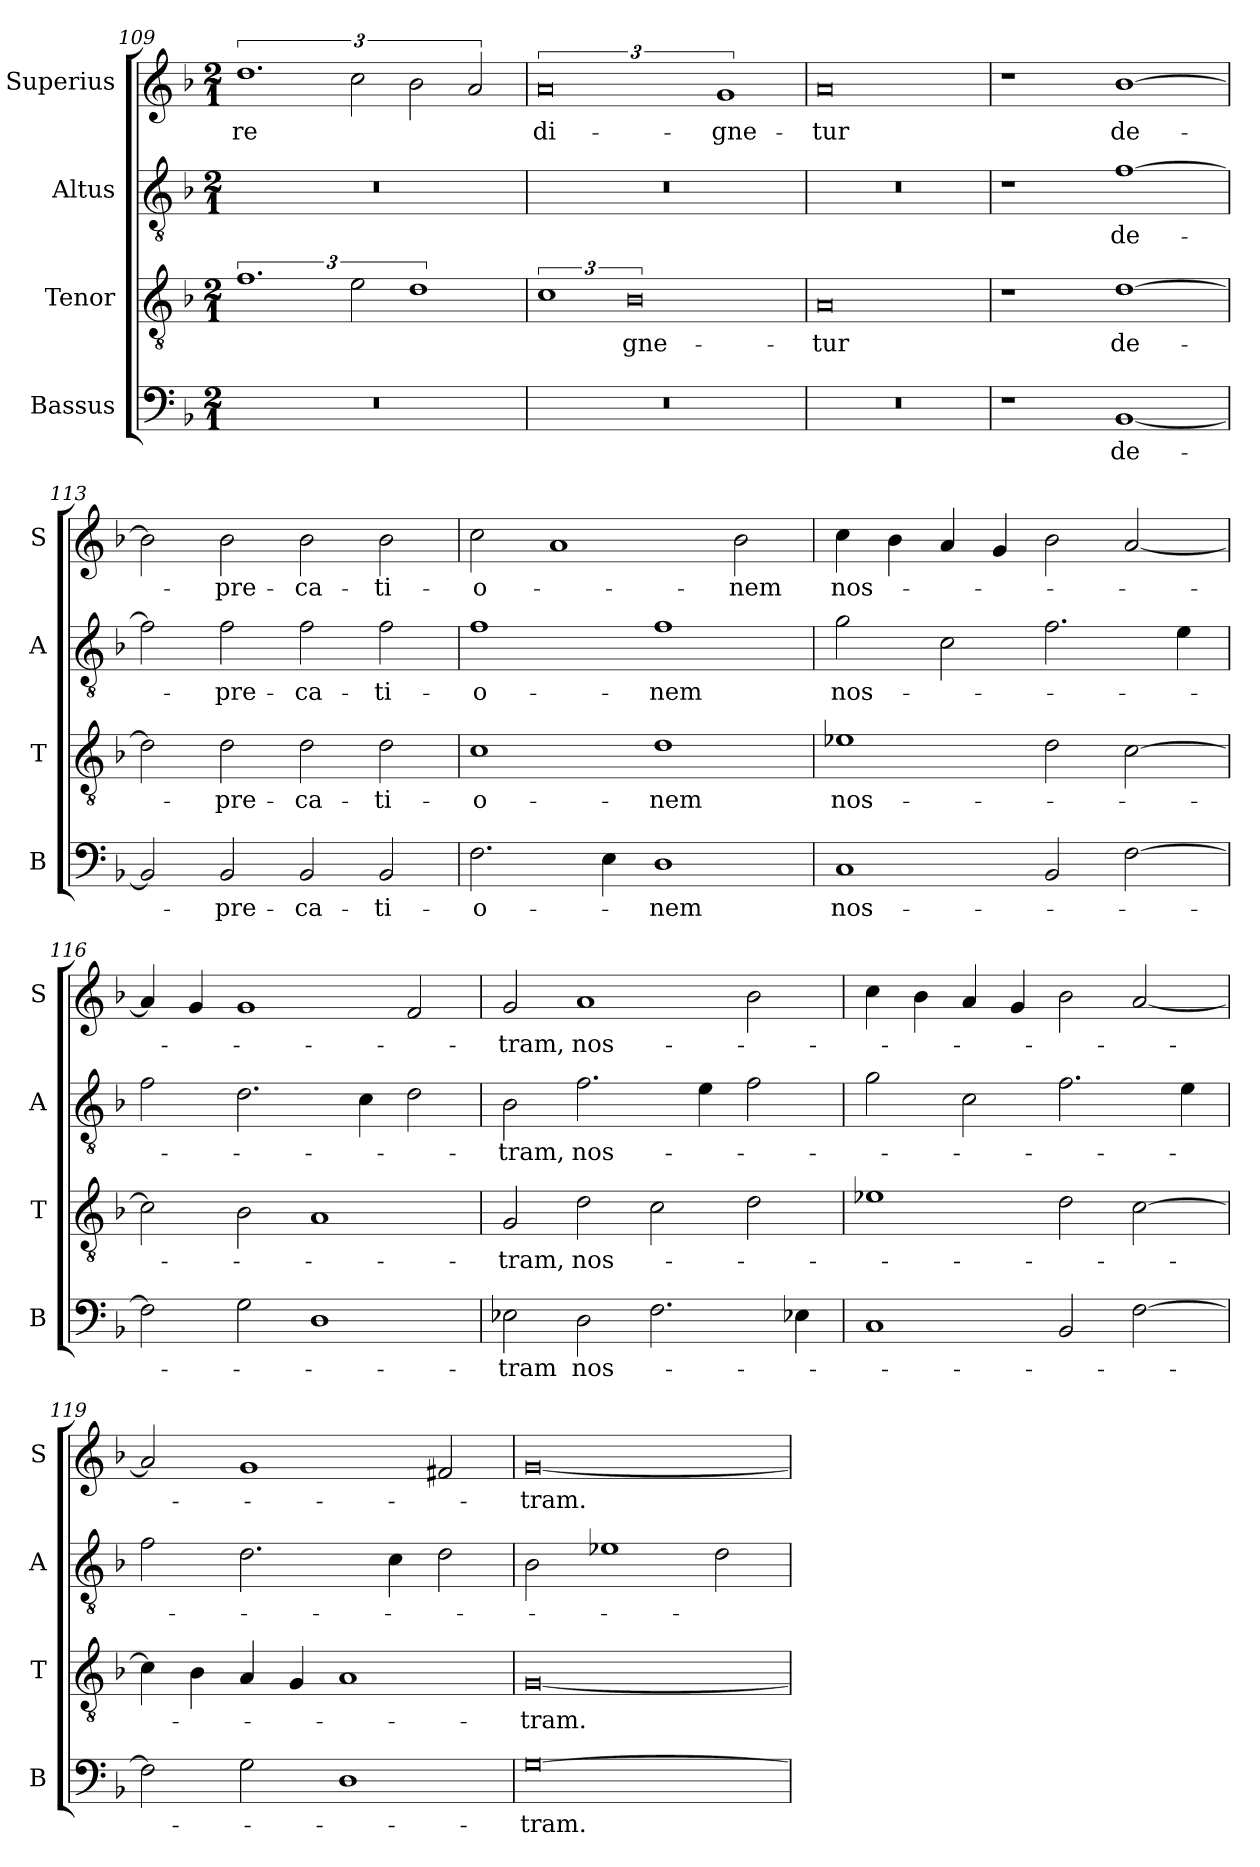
**kern	**text	**kern	**text	**kern	**text	**kern	**text
*part4	*part4	*part3	*part3	*part2	*part2	*part1	*part1
*staff4	*staff4	*staff3	*staff3	*staff2	*staff2	*staff1	*staff1
*I"Bassus	*	*I"Tenor	*	*I"Altus	*	*I"Superius	*
*I'B	*	*I'T	*	*I'A	*	*I'S	*
*clefF4	*	*clefGv2	*	*clefGv2	*	*clefG2	*
*k[b-]	*	*k[b-]	*	*k[b-]	*	*k[b-]	*
*M2/1	*	*M2/1	*	*M2/1	*	*M2/1	*
=109	=109	=109	=109	=109	=109	=109	=109
0r	.	3%2.f	.	0r	.	3%2.dd	-re
.	.	3e\	.	.	.	3cc\	.
.	.	3%2d	.	.	.	3b-\	.
.	.	.	.	.	.	3a/	.
=110	=110	=110	=110	=110	=110	=110	=110
0r	.	3%2c	.	0r	.	3%4a	di-
.	.	3%4B-	-gne-	.	.	.	.
.	.	.	.	.	.	3%2g	-gne-
=111	=111	=111	=111	=111	=111	=111	=111
0r	.	0A	-tur	0r	.	0a	-tur
=112	=112	=112	=112	=112	=112	=112	=112
1r	.	1r	.	1r	.	1r	.
[1BB-	de-	[1d	de-	[1f	de-	[1b-	de-
=113	=113	=113	=113	=113	=113	=113	=113
2BB-/]	.	2d\]	.	2f\]	.	2b-\]	.
2BB-/	-pre-	2d\	-pre-	2f\	-pre-	2b-\	-pre-
2BB-/	-ca-	2d\	-ca-	2f\	-ca-	2b-\	-ca-
2BB-/	-ti-	2d\	-ti-	2f\	-ti-	2b-\	-ti-
=114	=114	=114	=114	=114	=114	=114	=114
2.F\	-o-	1c	-o-	1f	-o-	2cc\	-o-
.	.	.	.	.	.	1a	.
4E\	.	.	.	.	.	.	.
1D	-nem	1d	-nem	1f	-nem	.	.
.	.	.	.	.	.	2b-\	-nem
=115	=115	=115	=115	=115	=115	=115	=115
1C	nos-	1e-X	nos-	2g\	nos-	4cc\	nos-
.	.	.	.	.	.	4b-\	.
.	.	.	.	2c\	.	4a/	.
.	.	.	.	.	.	4g/	.
2BB-/	.	2d\	.	2.f\	.	2b-\	.
[2F\	.	[2c\	.	.	.	[2a/	.
.	.	.	.	4e\	.	.	.
=116	=116	=116	=116	=116	=116	=116	=116
2F\]	.	2c\]	.	2f\	.	4a/]	.
.	.	.	.	.	.	4g/	.
2G\	.	2B-\	.	2.d\	.	1g	.
1D	.	1A	.	.	.	.	.
.	.	.	.	4c\	.	.	.
.	.	.	.	2d\	.	2f/	.
=117	=117	=117	=117	=117	=117	=117	=117
2E-X\	-tram	2G/	-tram,	2B-\	-tram,	2g/	-tram,
2D\	nos-	2d\	nos-	2.f\	nos-	1a	nos-
2.F\	.	2c\	.	.	.	.	.
.	.	.	.	4e\	.	.	.
.	.	2d\	.	2f\	.	2b-\	.
4E-X\	.	.	.	.	.	.	.
=118	=118	=118	=118	=118	=118	=118	=118
1C	.	1e-X	.	2g\	.	4cc\	.
.	.	.	.	.	.	4b-\	.
.	.	.	.	2c\	.	4a/	.
.	.	.	.	.	.	4g/	.
2BB-/	.	2d\	.	2.f\	.	2b-\	.
[2F\	.	[2c\	.	.	.	[2a/	.
.	.	.	.	4e\	.	.	.
=119	=119	=119	=119	=119	=119	=119	=119
2F\]	.	4c\]	.	2f\	.	2a/]	.
.	.	4B-\	.	.	.	.	.
2G\	.	4A/	.	2.d\	.	1g	.
.	.	4G/	.	.	.	.	.
1D	.	1A	.	.	.	.	.
.	.	.	.	4c\	.	.	.
.	.	.	.	2d\	.	2f#X/	.
=120	=120	=120	=120	=120	=120	=120	=120
[0G	-tram.	[0G	-tram.	2B-\	.	[0g	-tram.
.	.	.	.	1e-X	.	.	.
.	.	.	.	2d\	.	.	.
=	=	=	=	=	=	=	=
*-	*-	*-	*-	*-	*-	*-	*-
